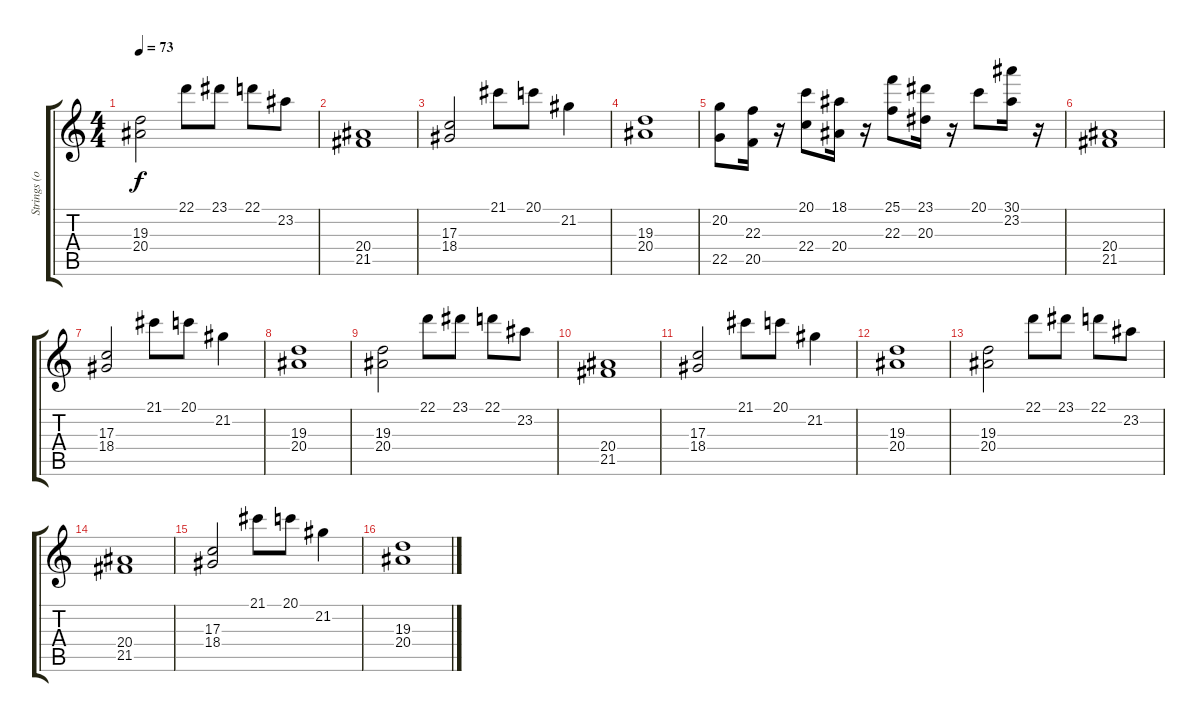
\track ("Strings (on keyboards)" "Strings (o") {instrument synthstrings2}
\staff {score tabs}
\tuning (E4 B3 G3 D3 A2 E2) {hide}
\ts (4 4)
\tempo 73
\clef g2
\ks c
(19.3 20.4).2{dy f} 22.1.8 23.1.8 22.1.8 23.2.8 |
(20.4 21.5).1 |
(17.3 18.4).2 21.1.8 20.1.8 21.2.4 |
(19.3 20.4).1 |
(20.2 22.5).8 (22.3 20.5).16 r.16 (20.1 22.4).8 (18.1 20.4).16 r.16 (25.1 22.3).8 (23.1 20.3).16 r.16 20.1.8 (30.1 23.2).16 r.16 |
(20.4 21.5).1 |
(17.3 18.4).2 21.1.8 20.1.8 21.2.4 |
(19.3 20.4).1 |
(19.3 20.4).2 22.1.8 23.1.8 22.1.8 23.2.8 |
(20.4 21.5).1 |
(17.3 18.4).2 21.1.8 20.1.8 21.2.4 |
(19.3 20.4).1 |
(19.3 20.4).2 22.1.8 23.1.8 22.1.8 23.2.8 |
(20.4 21.5).1 |
(17.3 18.4).2 21.1.8 20.1.8 21.2.4 |
(19.3 20.4).1
